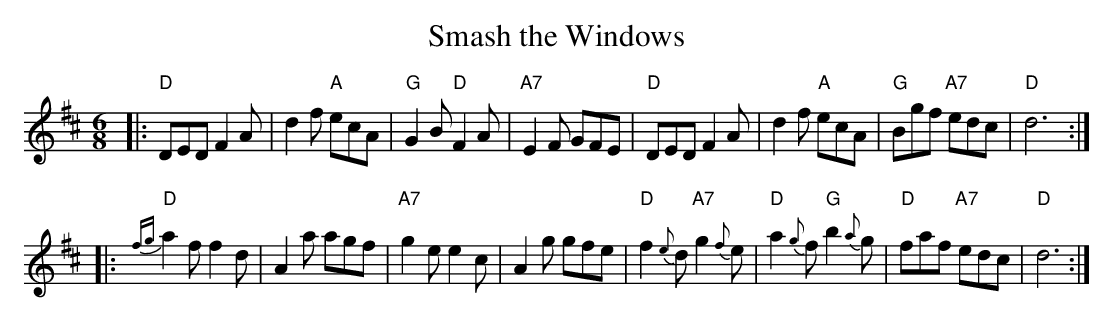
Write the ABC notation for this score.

X:1
T: Smash the Windows
M: 6/8
L: 1/8
K: D
|: "D"DED F2A | d2f "A"ecA | "G"G2B "D"F2A | "A7"E2F GFE \
| "D"DED F2A | d2f "A"ecA | "G"Bgf "A7"edc | "D"d6 :|
|: "D"{fg}a2f f2d | A2a agf | "A7"g2e e2c | A2g gfe \
| "D"f2{e}d "A7"g2{f}e | "D"a2{g}f "G"b2{a}g | "D"faf "A7"edc | "D"d6 :|
